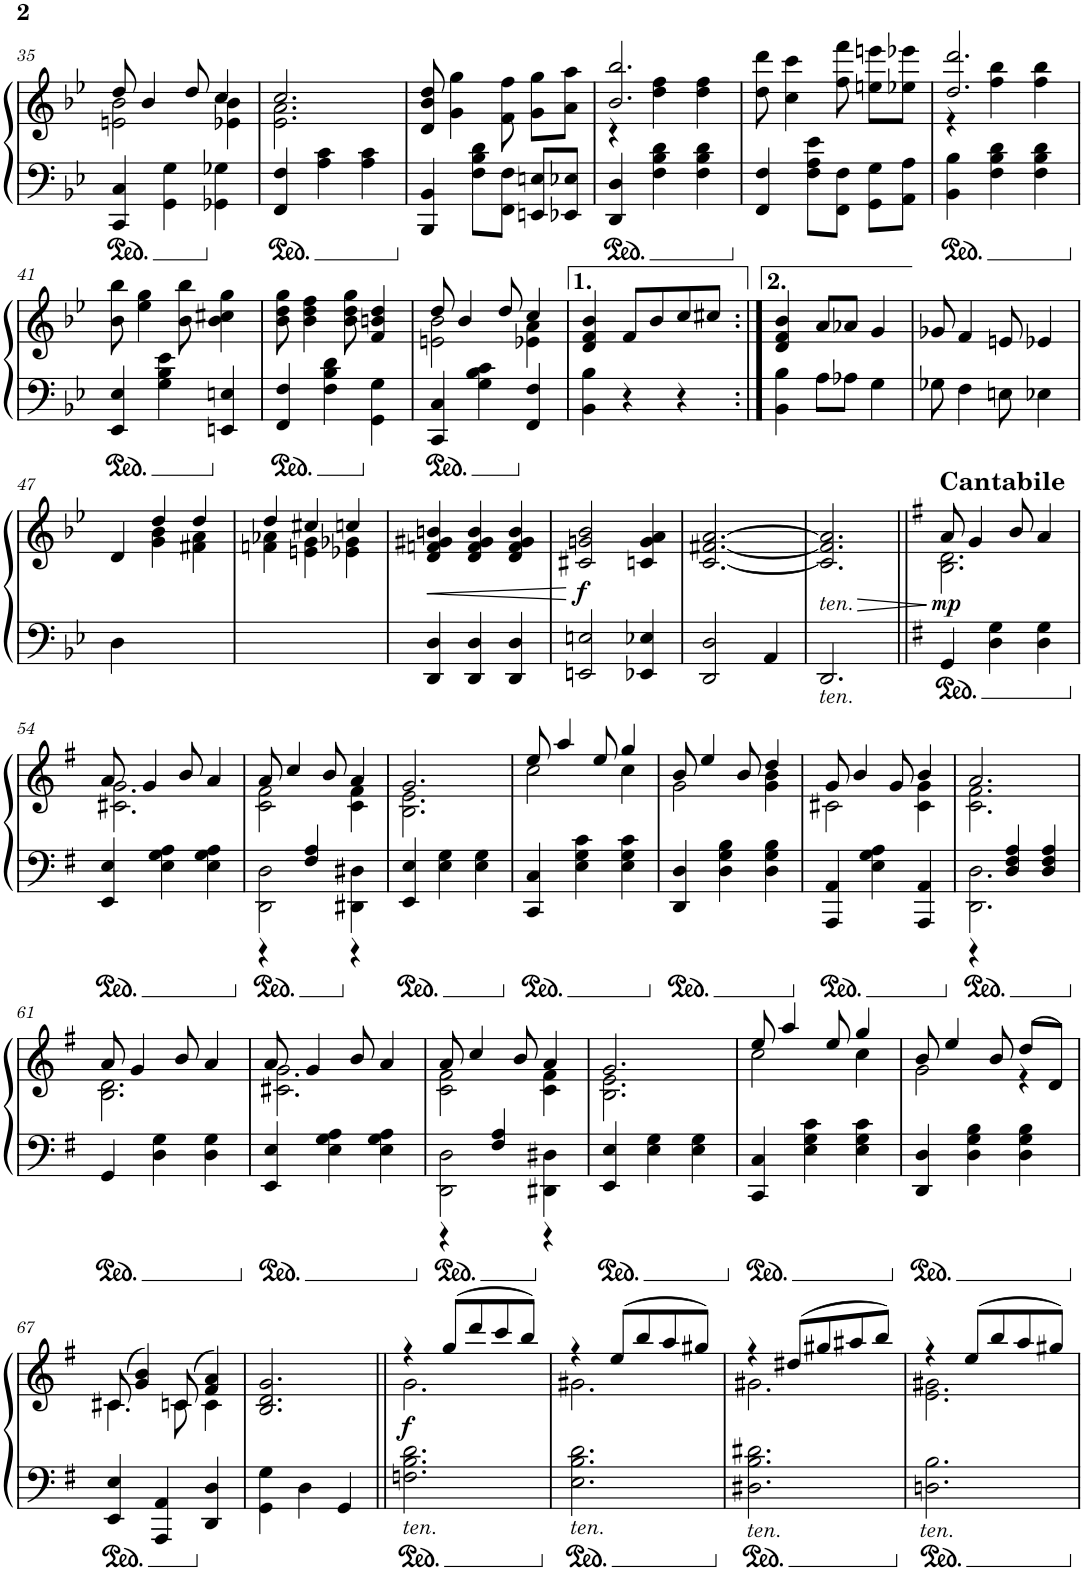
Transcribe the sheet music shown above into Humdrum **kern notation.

**kern	**kern	**dynam
*part1	*part1	*part1
*staff2	*staff1	*staff1/2
*I"Piano	*	*
*I'Pno.	*	*
!!LO:PB:g=z
*clefF4	*clefG2	*
*k[b-e-]	*k[b-e-]	*
*M3/4	*M3/4	*
=35	=35	=35
*	*^	*
4CC/ 4C/	8dd/	2en\ 2b-\	.
.	4b-/	.	.
4GG\ 4G\	.	.	.
.	8dd/	.	.
4GG-X\ 4G-X\	4cc/	4e-X\ 4b-\	.
=36	=36	=36	=36
4FF/ 4F/	2.cc/	2.e-\ 2.a\	.
4A\ 4c\	.	.	.
4A\ 4c\	.	.	.
*	*v	*v	*
=37	=37	=37
4BBB-/ 4BB-/	8d/ 8b-/ 8dd/	.
.	4g\ 4gg\	.
8F\ 8B-\ 8d\L	.	.
8FF\ 8F\J	8f\ 8ff\	.
8EEn/ 8En/L	8g\ 8gg\L	.
8EE-X/ 8E-X/J	8a\ 8aa\J	.
=38	=38	=38
*	*^	*
4DD/ 4D/	2.b-/ 2.bb-/	4r	.
4F\ 4B-\ 4d\	.	4dd\ 4ff\	.
4F\ 4B-\ 4d\	.	4dd\ 4ff\	.
*	*v	*v	*
=39	=39	=39
4FF/ 4F/	8dd\ 8ddd\	.
.	4cc\ 4ccc\	.
8F\ 8A\ 8e-\L	.	.
8FF\ 8F\J	8ff\ 8fff\	.
8GG\ 8G\L	8een\ 8eeen\L	.
8AA\ 8A\J	8ee-X\ 8eee-X\J	.
=40	=40	=40
*	*^	*
4BB-\ 4B-\	2.dd/ 2.ddd/	4r	.
4F\ 4B-\ 4d\	.	4ff\ 4bb-\	.
4F\ 4B-\ 4d\	.	4ff\ 4bb-\	.
*	*v	*v	*
!!LO:LB:g=z
=41	=41	=41
4EE-/ 4E-/	8b-\ 8bb-\	.
.	4ee-\ 4gg\	.
4G\ 4B-\ 4e-\	.	.
.	8b-\ 8bb-\	.
4EEn/ 4En/	4b-\ 4cc#X\ 4gg\	.
=42	=42	=42
4FF/ 4F/	8b-\ 8dd\ 8gg\	.
.	4b-\ 4dd\ 4ff\	.
4F\ 4B-\ 4d\	.	.
.	8b-\ 8dd\ 8gg\	.
4GG\ 4G\	4f/ 4bn/ 4dd/	.
=43	=43	=43
*	*^	*
4CC/ 4C/	8dd/	2en\ 2b-\	.
.	4b-/	.	.
4G\ 4B-\ 4c\	.	.	.
.	8dd/	.	.
4FF/ 4F/	4cc/	4e-X\ 4a\	.
*	*v	*v	*
=44	=44	=44
4BB-\ 4B-\	4d/ 4f/ 4b-/	.
4r	8f/L	.
.	8b-/	.
4r	8cc/	.
.	8cc#X/J	.
=45:|!	=45:|!	=45:|!
4BB-\ 4B-\	4d/ 4f/ 4b-/	.
8A\L	8a/L	.
8A-X\J	8a-X/J	.
4G\	4g/	.
=46	=46	=46
8G-X\	8g-X/	.
4F\	4f/	.
8En\	8en/	.
4E-X\	4e-X/	.
!!LO:LB:g=z
=47	=47	=47
*	*^	*
4D\	4d/	4ryy	.
2ryy	4dd/	4g\ 4b-\	.
.	4dd/	4f#X\ 4a\	.
=48	=48	=48	=48
2.ryy	4dd/	4fn\ 4a-X\	.
.	4cc#X/	4en\ 4g\	.
.	4ccn/	4e-X\ 4g-X\	.
=49	=49	=49	=49
!	!	!	!LO:HP:b
*	*v	*v	*
4DD/ 4D/	4d/ 4fn/ 4g#X/ 4bn/	<
4DD/ 4D/	4d/ 4f/ 4g#/ 4b/	.
4DD/ 4D/	4d/ 4f/ 4g#/ 4b/	.
.	.	[
=50	=50	=50
!	!	!LO:DY:b
2EEn/ 2En/	2c#X/ 2gn/ 2b-/	f
4EE-X/ 4E-X/	4cn/ 4g/ 4a/	.
=51	=51	=51
2DD/ 2D/	[2.c/ [2.f#X/ [2.a/	.
4AA/	.	.
=52	=52	=52
!	!LO:TX:b:i:t=ten.	!
!LO:TX:b:i:t=ten.	!	!
!	!	!LO:HP:b
2.DD/	2.c/];< 2.f#/];< 2.a/];<	>
.	.	]
=53||	=53||	=53||
*k[f#]	*k[f#]	*
*	*^	*
!	!LO:TX:a:B:t=Cantabile	!	!
!	!	!	!LO:DY:b
4GG/	8a/	2.B\ 2.d\	mp
.	4g/	.	.
4D\ 4G\	.	.	.
.	8b/	.	.
4D\ 4G\	4a/	.	.
!!LO:LB:g=z	!!
=54	=54	=54	=54
4EE/ 4E/	8a/	2.c#X\ 2.g\	.
.	4g/	.	.
4E\ 4G\ 4A\	.	.	.
.	8b/	.	.
4E\ 4G\ 4A\	4a/	.	.
=55	=55	=55	=55
*^	*	*	*
2DD\ 2D\	4r	8a/	2c\ 2f#\	.
.	.	4cc/	.	.
.	4F#/ 4A/	.	.	.
.	.	8b/	.	.
4DD#X\ 4D#X\	4r	4a/	4c\ 4f#\	.
*v	*v	*	*	*
=56	=56	=56	=56
4EE/ 4E/	2.g/	2.B\ 2.e\	.
4E\ 4G\	.	.	.
4E\ 4G\	.	.	.
=57	=57	=57	=57
4CC/ 4C/	8ee/	2cc\	.
.	4aa/	.	.
4E\ 4G\ 4c\	.	.	.
.	8ee/	.	.
4E\ 4G\ 4c\	4gg/	4cc\	.
=58	=58	=58	=58
4DD/ 4D/	8b/	2g\	.
.	4ee/	.	.
4D\ 4G\ 4B\	.	.	.
.	8b/	.	.
4D\ 4G\ 4B\	4dd/	4g\ 4b\	.
=59	=59	=59	=59
4AAA/ 4AA/	8g/	2c#X\	.
.	4b/	.	.
4E\ 4G\ 4A\	.	.	.
.	8g/	.	.
4AAA/ 4AA/	4b/	4c#\ 4g\	.
=60	=60	=60	=60
*^	*	*	*
2.DD\ 2.D\	4r	2.a/	2.c\ 2.f#\	.
.	4D/ 4F#/ 4A/	.	.	.
.	4D/ 4F#/ 4A/	.	.	.
*v	*v	*	*	*
!!LO:LB:g=z	!!
=61	=61	=61	=61
4GG/	8a/	2.B\ 2.d\	.
.	4g/	.	.
4D\ 4G\	.	.	.
.	8b/	.	.
4D\ 4G\	4a/	.	.
=62	=62	=62	=62
4EE/ 4E/	8a/	2.c#X\ 2.g\	.
.	4g/	.	.
4E\ 4G\ 4A\	.	.	.
.	8b/	.	.
4E\ 4G\ 4A\	4a/	.	.
=63	=63	=63	=63
*^	*	*	*
2DD\ 2D\	4r	8a/	2c\ 2f#\	.
.	.	4cc/	.	.
.	4F#/ 4A/	.	.	.
.	.	8b/	.	.
4DD#X\ 4D#X\	4r	4a/	4c\ 4f#\	.
*v	*v	*	*	*
=64	=64	=64	=64
4EE/ 4E/	2.g/	2.B\ 2.e\	.
4E\ 4G\	.	.	.
4E\ 4G\	.	.	.
=65	=65	=65	=65
4CC/ 4C/	8ee/	2cc\	.
.	4aa/	.	.
4E\ 4G\ 4c\	.	.	.
.	8ee/	.	.
4E\ 4G\ 4c\	4gg/	4cc\	.
=66	=66	=66	=66
4DD/ 4D/	8b/	2g\	.
.	4ee/	.	.
4D\ 4G\ 4B\	.	.	.
.	8b/	.	.
4D\ 4G\ 4B\	(>8dd/L	4r	.
.	8d/J)	.	.
!!LO:LB:g=z	!!
=67	=67	=67	=67
!	!LO:N:head=solid	!LO:N:head=solid	!
4EE/ 4E/	(8c#X/	4.c#\	.
.	4g/ 4b/)	.	.
4AAA/ 4AA/	.	.	.
.	(8cn/	8c\	.
4DD/ 4D/	4f#/ 4a/)	4c\	.
*	*v	*v	*
=68	=68	=68
4GG\ 4G\	2.B/ 2.d/ 2.g/	.
4D\	.	.
4GG/	.	.
=69||	=69||	=69||
*	*^	*
!LO:TX:b:i:t=ten.	!	!	!
!	!	!	!LO:DY:b
2.Fn\ 2.B\ 2.d\	4r	2.g\	f
.	(8gg/L	.	.
.	8ddd/	.	.
.	8ccc/	.	.
.	8bb/J)	.	.
=70	=70	=70	=70
!LO:TX:b:i:t=ten.	!	!	!
2.E\ 2.B\ 2.d\	4r	2.g#X\	.
.	(8ee/L	.	.
.	8bb/	.	.
.	8aa/	.	.
.	8gg#X/J)	.	.
=71	=71	=71	=71
!LO:TX:b:i:t=ten.	!	!	!
2.D#X\ 2.B\ 2.d#X\	4r	2.g#X\	.
.	(8dd#X/L	.	.
.	8gg#X/	.	.
.	8aa#X/	.	.
.	8bb/J)	.	.
=72	=72	=72	=72
!LO:TX:b:i:t=ten.	!	!	!
2.Dn\ 2.B\	4r	2.e\ 2.g#X\	.
.	(8ee/L	.	.
.	8bb/	.	.
.	8aa/	.	.
.	8gg#X/J)	.	.
*	*v	*v	*
=	=	=
*-	*-	*-
